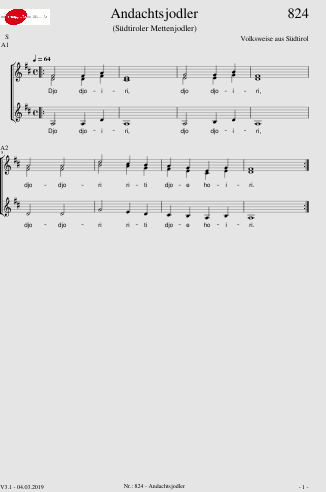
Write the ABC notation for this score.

X:1
%%score { ( 1 2 ) | 3 } 4 5 6
L:1/8
Q:1/4=64
M:4/4
I:linebreak $
K:D
V:1 treble
V:2 treble
V:3 treble
V:4 treble
V:5 treble
V:6 treble
V:1
|: F4 F2 A2 | E8 | G4 G2 B2 | F8 |$ A4 A4 | %5
 d4 c2 B2 | A2 G2 E2 G2 | F8 :| %8
V:2
|: D4 D2 F2 | C8 | E4 E2 G2 | D8 |$ F4 F4 | %5
 B4 A2 G2 | F2 E2 C2 E2 | D8 :| %8
V:3
|: A,4 A,2 D2 | A,8 | A,4 B,2 D2 | A,8 |$ D4 D4 | %5
 G4 E2 D2 | C2 B,2 A,2 B,2 | A,8 :| %8
V:4
|: F4 F2 A2 | E8 | G4 G2 B2 | F8 |$ A4 A4 | %5
 d4 c2 B2 | A2 G2 E2 G2 | F8 :| %8
V:5
|: D4 D2 F2 | C8 | E4 E2 G2 | D8 |$ F4 F4 | %5
 B4 A2 G2 | F2 E2 C2 E2 | D8 :| %8
V:6
|: A,4 A,2 D2 | A,8 | A,4 B,2 D2 | A,8 |$ D4 D4 | %5
 G4 E2 D2 | C2 B,2 A,2 B,2 | A,8 :| %8
